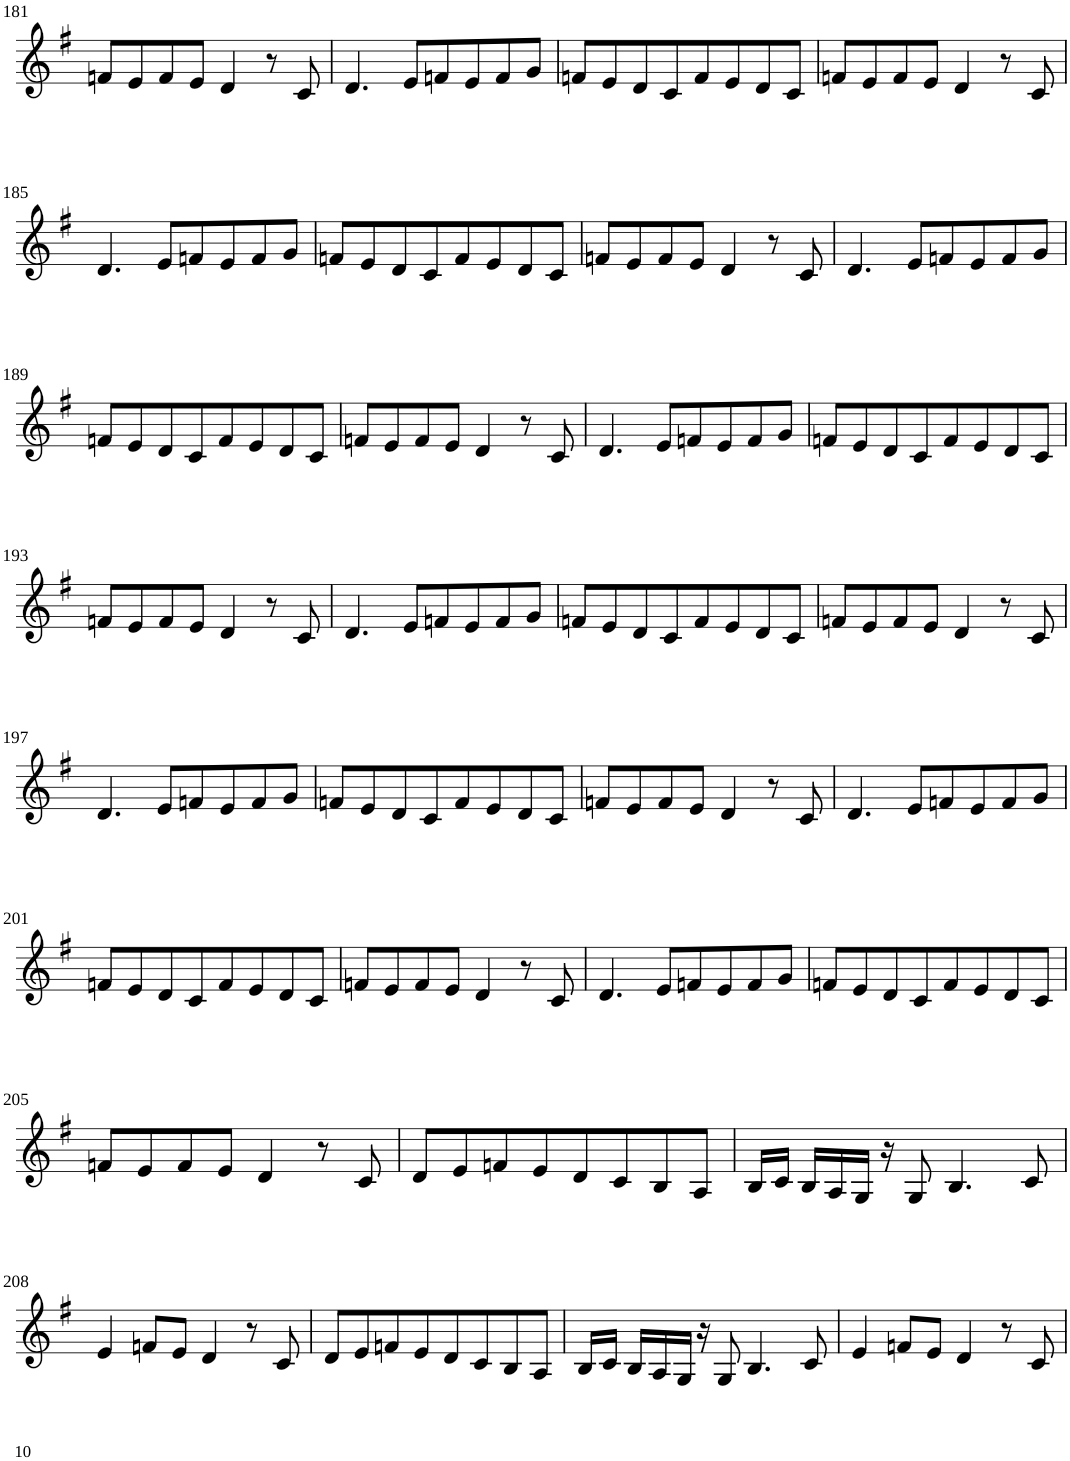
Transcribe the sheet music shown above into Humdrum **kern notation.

**kern
*part1
*staff1
*I"Violin
!!LO:PB:g=z
*clefG2
*k[f#]
*G:
*M8/8
=181
8fn/L
8e/
8f/
8e/J
4d/
8r
8c/
=182
4.d/
8e/L
8fn/
8e/
8f/
8g/J
=183
8fn/L
8e/
8d/
8c/
8f/
8e/
8d/
8c/J
=184
8fn/L
8e/
8f/
8e/J
4d/
8r
8c/
!!LO:LB:g=z
=185
4.d/
8e/L
8fn/
8e/
8f/
8g/J
=186
8fn/L
8e/
8d/
8c/
8f/
8e/
8d/
8c/J
=187
8fn/L
8e/
8f/
8e/J
4d/
8r
8c/
=188
4.d/
8e/L
8fn/
8e/
8f/
8g/J
!!LO:LB:g=z
=189
8fn/L
8e/
8d/
8c/
8f/
8e/
8d/
8c/J
=190
8fn/L
8e/
8f/
8e/J
4d/
8r
8c/
=191
4.d/
8e/L
8fn/
8e/
8f/
8g/J
=192
8fn/L
8e/
8d/
8c/
8f/
8e/
8d/
8c/J
!!LO:LB:g=z
=193
8fn/L
8e/
8f/
8e/J
4d/
8r
8c/
=194
4.d/
8e/L
8fn/
8e/
8f/
8g/J
=195
8fn/L
8e/
8d/
8c/
8f/
8e/
8d/
8c/J
=196
8fn/L
8e/
8f/
8e/J
4d/
8r
8c/
!!LO:LB:g=z
=197
4.d/
8e/L
8fn/
8e/
8f/
8g/J
=198
8fn/L
8e/
8d/
8c/
8f/
8e/
8d/
8c/J
=199
8fn/L
8e/
8f/
8e/J
4d/
8r
8c/
=200
4.d/
8e/L
8fn/
8e/
8f/
8g/J
!!LO:LB:g=z
=201
8fn/L
8e/
8d/
8c/
8f/
8e/
8d/
8c/J
=202
8fn/L
8e/
8f/
8e/J
4d/
8r
8c/
=203
4.d/
8e/L
8fn/
8e/
8f/
8g/J
=204
8fn/L
8e/
8d/
8c/
8f/
8e/
8d/
8c/J
!!LO:LB:g=z
=205
8fn/L
8e/
8f/
8e/J
4d/
8r
8c/
=206
8d/L
8e/
8fn/
8e/
8d/
8c/
8B/
8A/J
=207
16B/LL
16c/JJ
16B/LL
16A/
16G/JJ
16r
8G/
4.B/
8c/
!!LO:LB:g=z
=208
4e/
8fn/L
8e/J
4d/
8r
8c/
=209
8d/L
8e/
8fn/
8e/
8d/
8c/
8B/
8A/J
=210
16B/LL
16c/JJ
16B/LL
16A/
16G/JJ
16r
8G/
4.B/
8c/
=211
4e/
8fn/L
8e/J
4d/
8r
8c/
=
*-
